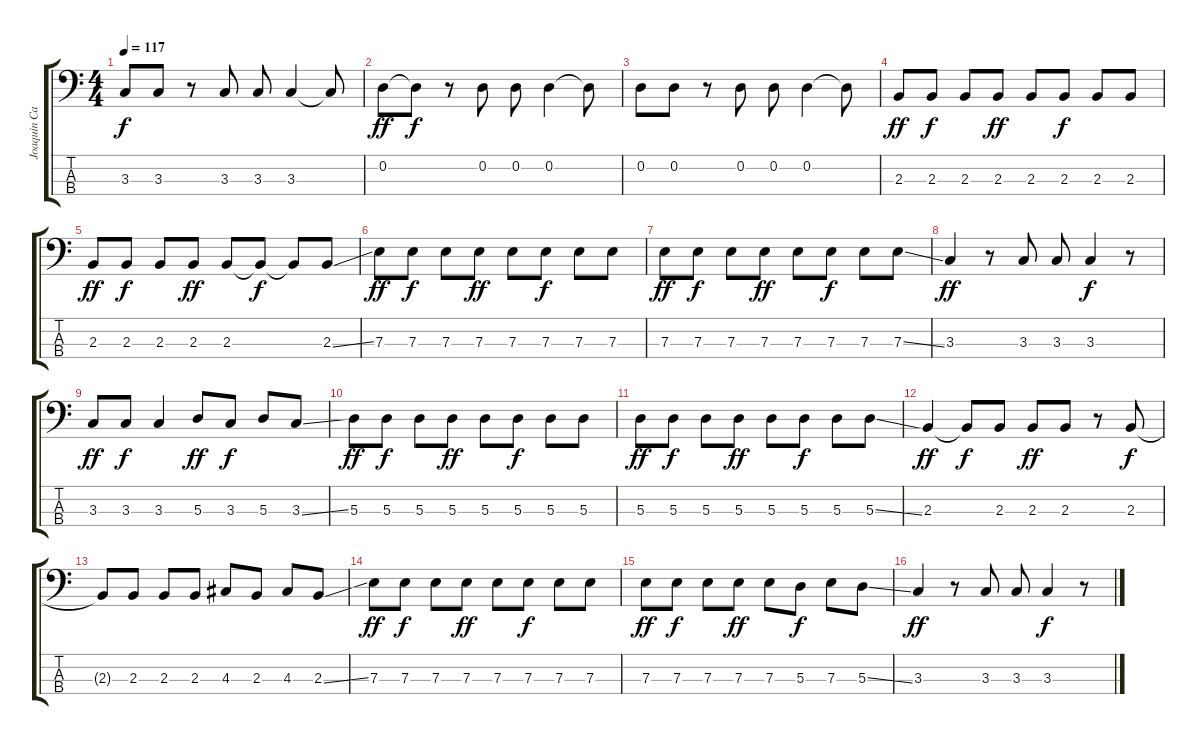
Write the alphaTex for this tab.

\track ("Joaquín Cardiel - Bajo" "Joaquín Ca") {instrument electricbasspick}
\staff {score tabs}
\tuning (G2 D2 A1 E1) {hide}
\ts (4 4)
\tempo 117
\clef f4
\ks c
3.3.8{dy f} 3.3.8 r.8 3.3.8 3.3.8 3.3.4 3.3{t}.8 |
0.2.8{dy ff} 0.2{t}.8{dy f} r.8 0.2.8 0.2.8 0.2.4 0.2{t}.8 |
0.2.8 0.2.8 r.8 0.2.8 0.2.8 0.2.4 0.2{t}.8 |
2.3.8{dy ff} 2.3.8{dy f} 2.3.8 2.3.8{dy ff} 2.3.8 2.3.8{dy f} 2.3.8 2.3.8 |
2.3.8{dy ff} 2.3.8{dy f} 2.3.8 2.3.8{dy ff} 2.3.8 2.3{t}.8{dy f} 2.3{t}.8 2.3{ss}.8 |
7.3.8{dy ff} 7.3.8{dy f} 7.3.8 7.3.8{dy ff} 7.3.8 7.3.8{dy f} 7.3.8 7.3.8 |
7.3.8{dy ff} 7.3.8{dy f} 7.3.8 7.3.8{dy ff} 7.3.8 7.3.8{dy f} 7.3.8 7.3{ss}.8 |
3.3.4{dy ff} r.8 3.3.8 3.3.8 3.3.4{dy f} r.8 |
3.3.8{dy ff} 3.3.8{dy f} 3.3.4 5.3.8{dy ff} 3.3.8{dy f} 5.3.8 3.3{ss}.8 |
5.3.8{dy ff} 5.3.8{dy f} 5.3.8 5.3.8{dy ff} 5.3.8 5.3.8{dy f} 5.3.8 5.3.8 |
5.3.8{dy ff} 5.3.8{dy f} 5.3.8 5.3.8{dy ff} 5.3.8 5.3.8{dy f} 5.3.8 5.3{ss}.8 |
2.3.4{dy ff} 2.3{t}.8{dy f} 2.3.8 2.3.8{dy ff} 2.3.8 r.8 2.3.8{dy f} |
2.3{t}.8 2.3.8 2.3.8 2.3.8 4.3.8 2.3.8 4.3.8 2.3{ss}.8 |
7.3.8{dy ff} 7.3.8{dy f} 7.3.8 7.3.8{dy ff} 7.3.8 7.3.8{dy f} 7.3.8 7.3.8 |
7.3.8{dy ff} 7.3.8{dy f} 7.3.8 7.3.8{dy ff} 7.3.8 5.3.8{dy f} 7.3.8 5.3{ss}.8 |
3.3.4{dy ff} r.8 3.3.8 3.3.8 3.3.4{dy f} r.8
